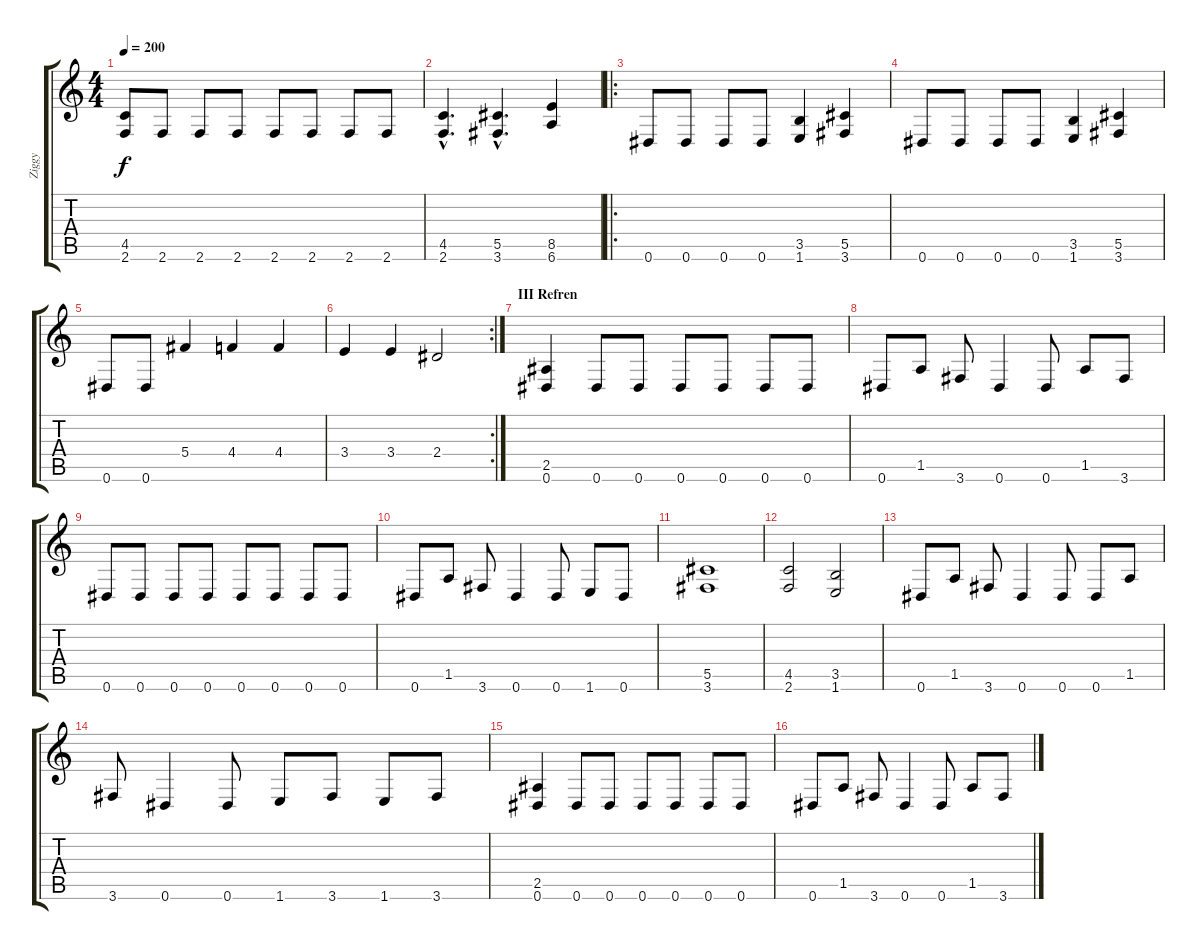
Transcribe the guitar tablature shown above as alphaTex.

\track ("Ziggy" "Ziggy") {instrument overdrivenguitar}
\staff {score tabs}
\tuning (Eb4 Bb3 Gb3 Db3 Ab2 Eb2) {hide}
\ts (4 4)
\tempo 200
\clef g2
\ks c
(4.5 2.6).8{dy f} 2.6.8 2.6.8 2.6.8 2.6.8 2.6.8 2.6.8 2.6.8 |
(4.5{hac} 2.6{hac}).4{d} (5.5{hac} 3.6{hac}).4{d} (8.5 6.6).4 |
\ro
0.6.8{balance 2} 0.6.8 0.6.8 0.6.8 (3.5 1.6).4 (5.5 3.6).4 |
0.6.8 0.6.8 0.6.8 0.6.8 (3.5 1.6).4 (5.5 3.6).4 |
0.6.8 0.6.8 5.4.4 4.4.4 4.4.4 |
\rc 2
3.4.4 3.4.4 2.4.2 |
\section ("" "III Refren")
(2.5 0.6).4 0.6.8 0.6.8 0.6.8 0.6.8 0.6.8 0.6.8 |
0.6.8 1.5.8 3.6.8 0.6.4 0.6.8 1.5.8 3.6.8 |
0.6.8 0.6.8 0.6.8 0.6.8 0.6.8 0.6.8 0.6.8 0.6.8 |
0.6.8 1.5.8 3.6.8 0.6.4 0.6.8 1.6.8 0.6.8 |
(5.5 3.6).1 |
(4.5 2.6).2 (3.5 1.6).2 |
0.6.8 1.5.8 3.6.8 0.6.4 0.6.8 0.6.8 1.5.8 |
3.6.8 0.6.4 0.6.8 1.6.8 3.6.8 1.6.8 3.6.8 |
(2.5 0.6).4 0.6.8 0.6.8 0.6.8 0.6.8 0.6.8 0.6.8 |
0.6.8 1.5.8 3.6.8 0.6.4 0.6.8 1.5.8 3.6.8
